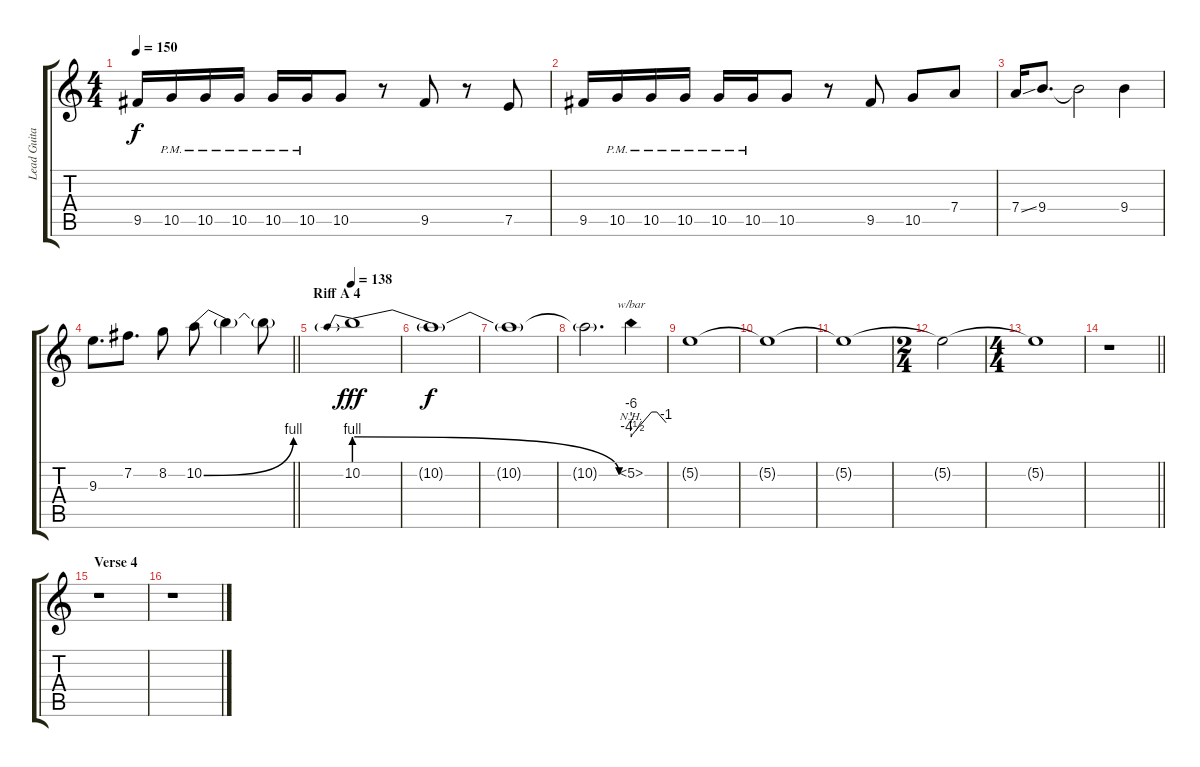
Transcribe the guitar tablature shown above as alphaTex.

\track ("Lead Guitar" "Lead Guita") {instrument distortionguitar}
\staff {score tabs}
\tuning (E4 B3 G3 D3 A2 E2) {hide}
\ts (4 4)
\tempo 150
\clef g2
\ks c
9.5.16{dy f} 10.5{pm}.16 10.5{pm}.16 10.5{pm}.16 10.5{pm}.16 10.5{pm}.16 10.5.8 r.8 9.5.8 r.8 7.5.8 |
9.5.16 10.5{pm}.16 10.5{pm}.16 10.5{pm}.16 10.5{pm}.16 10.5{pm}.16 10.5.8 r.8 9.5.8 10.5.8 7.4.8 |
7.4{ss}.16 9.4.8{d} 9.4{t}.2 9.4.4 |
\barLineRight lightlight
9.3.8{d} 7.2.8{d} 8.2.8 10.2{be (bend 0 0 60 4)}.8 10.2{t}.4 10.2{t}.8 |
\section ("" "Riff A 4")
\tempo 138
10.2{be (prebendrelease 0 4 60 0)}.1{dy fff} |
10.2{t}.1{dy f} |
10.2{t}.1 |
10.2{t}.2{d} 5.2{nh}.4{tbe (custom default 0 -24 2 -18 35 0 44 0 60 -4)} |
5.2{t}.1 |
5.2{t}.1 |
5.2{t}.1 |
\ts (2 4)
5.2{t}.2 |
\ts (4 4)
5.2{t}.1 |
\barLineRight lightlight
r.1 |
\section ("" "Verse 4")
r.1 |
r.1
